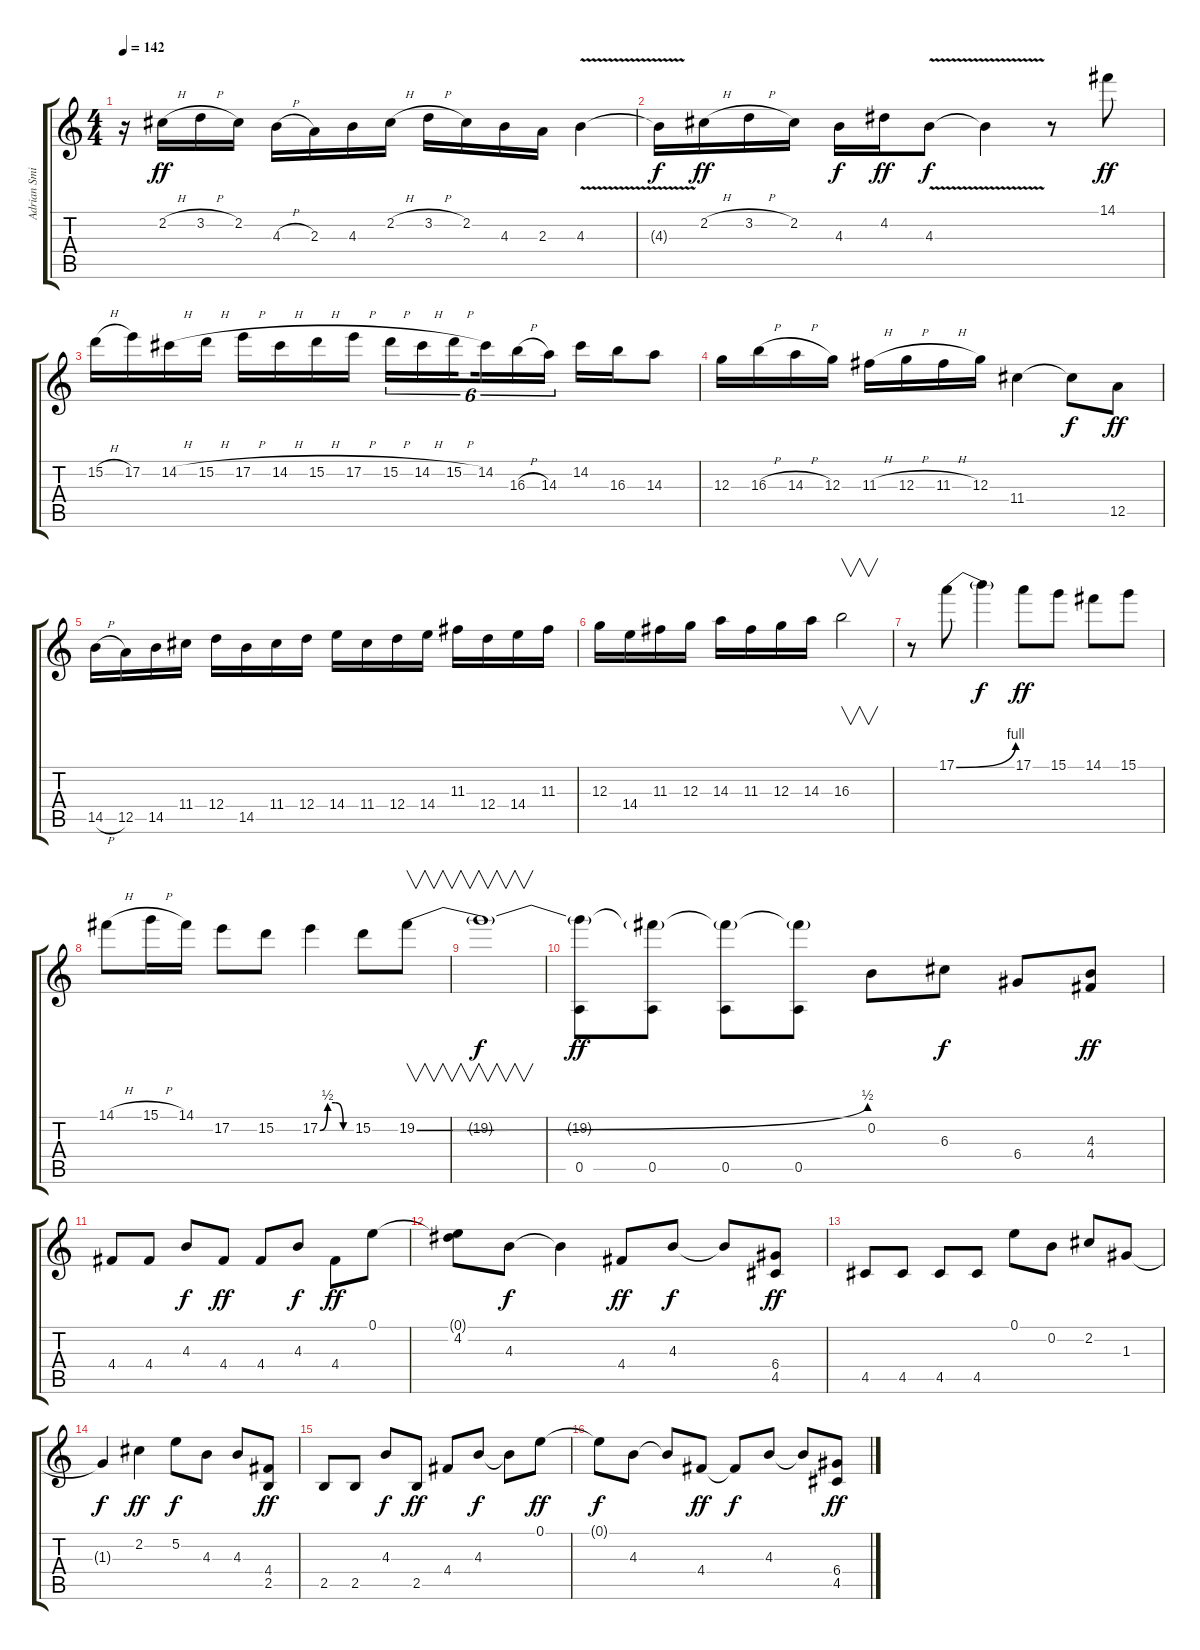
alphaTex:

\track ("Adrian Smith" "Adrian Smi") {instrument overdrivenguitar}
\staff {score tabs}
\tuning (E4 B3 G3 D3 A2 E2) {hide}
\ts (4 4)
\tempo 142
\clef g2
\ks c
r.16{dy f} 2.2{h}.16{dy ff} 3.2{h}.16 2.2.16 4.3{h}.16 2.3.16 4.3.16 2.2{h}.16 3.2{h}.16 2.2.16 4.3.16 2.3.16 4.3{v}.4 |
4.3{t}.16{dy f} 2.2{h}.16{dy ff} 3.2{h}.16 2.2.16 4.3.16{dy f} 4.2.16{dy ff} 4.3{v}.8{dy f} 4.3{t}.4 r.8 14.1.8{dy ff} |
15.2{h}.16 17.2.16 14.2{h}.16 15.2{h}.16 17.2{h}.16 14.2{h}.16 15.2{h}.16 17.2{h}.16 15.2{h}.16{tu (6 4)} 14.2{h}.16{tu (6 4)} 15.2{h}.16{tu (6 4) beam splitsecondary} 14.2.16{tu (6 4)} 16.3{h}.16{tu (6 4)} 14.3.16{tu (6 4)} 14.2.16 16.3.16 14.3.8 |
12.3.16 16.3{h}.16 14.3{h}.16 12.3.16 11.3{h}.16 12.3{h}.16 11.3{h}.16 12.3.16 11.4.4 11.4{t}.8{dy f} 12.5.8{dy ff} |
14.5{h}.16 12.5.16 14.5.16 11.4.16 12.4.16 14.5.16 11.4.16 12.4.16 14.4.16 11.4.16 12.4.16 14.4.16 11.3.16 12.4.16 14.4.16 11.3.16 |
12.3.16 14.4.16 11.3.16 12.3.16 14.3.16 11.3.16 12.3.16 14.3.16 16.3.2{v} |
r.8 17.1{be (bend 0 0 60 4)}.8 17.1{t}.4{dy f} 17.1.8{dy ff} 15.1.8 14.1.8 15.1.8 |
14.1{h}.8 15.1{h}.16 14.1.16 17.2.8 15.2.8 17.2{be (custom 0 0 15 2 30 2 45 0 60 0)}.4 15.2.8 19.2{be (bend 0 0 60 2)}.8{v} |
19.2{t}.1{v dy f} |
(19.2{t} 0.5).8{dy ff volume 4} (19.2{t} 0.5).8 (19.2{t} 0.5).8 (19.2{t} 0.5).8 0.2.8{volume 10 instrument acousticguitarsteel} 6.3.8{dy f} 6.4.8 (4.3 4.4).8{dy ff} |
4.4.8 4.4.8 4.3.8{dy f} 4.4.8{dy ff} 4.4.8 4.3.8{dy f} 4.4.8{dy ff} 0.1.8 |
(0.1{t} 4.2).8 4.3.8{dy f} 4.3{t}.4 4.4.8{dy ff} 4.3.8{dy f} 4.3{t}.8 (6.4 4.5).8{dy ff} |
4.5.8 4.5.8 4.5.8 4.5.8 0.1.8 0.2.8 2.2.8 1.3.8 |
1.3{t}.4{dy f} 2.2.4{dy ff} 5.2.8{dy f} 4.3.8 4.3.8 (4.4 2.5).8{dy ff} |
2.5.8 2.5.8 4.3.8{dy f} 2.5.8{dy ff} 4.4.8 4.3.8{dy f} 4.3{t}.8 0.1.8{dy ff} |
0.1{t}.8{dy f} 4.3.8 4.3{t}.8 4.4.8{dy ff} 4.4{t}.8{dy f} 4.3.8 4.3{t}.8 (6.4 4.5).8{dy ff}
